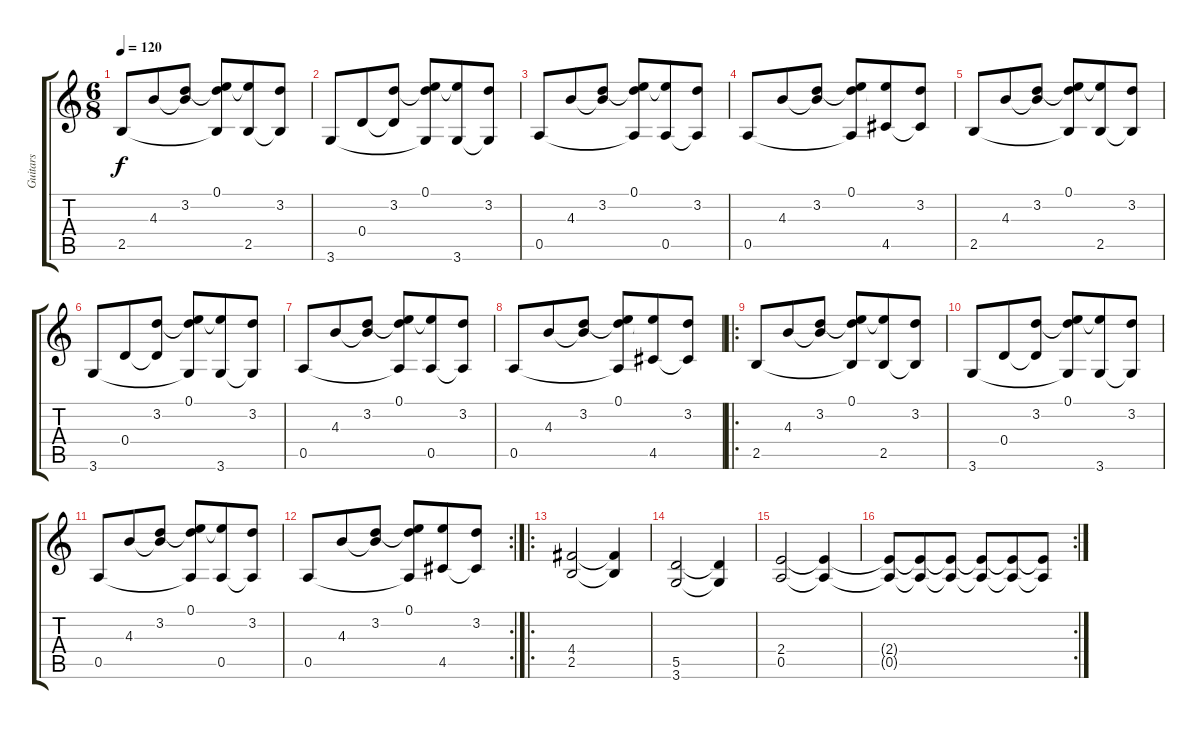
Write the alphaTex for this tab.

\track ("Guitars" "Guitars") {instrument acousticguitarsteel}
\staff {score tabs}
\tuning (E4 B3 G3 D3 A2 E2) {hide}
\ts (6 8)
\tempo 120
\clef g2
\ks c
2.5.8{dy f instrument acousticguitarsteel} 4.3.8 (3.2 4.3{t}).8 (0.1 3.2{t} 2.5{t}).8 (0.1{t} 2.5).8 (3.2 2.5{t}).8 |
3.6.8 0.4.8 (3.2 0.4{t}).8 (0.1 3.2{t} 3.6{t}).8 (0.1{t} 3.6).8 (3.2 3.6{t}).8 |
0.5.8 4.3.8 (3.2 4.3{t}).8 (0.1 3.2{t} 0.5{t}).8 (0.1{t} 0.5).8 (3.2 0.5{t}).8 |
0.5.8 4.3.8 (3.2 4.3{t}).8 (0.1 3.2{t} 0.5{t}).8 (0.1{t} 4.5).8 (3.2 4.5{t}).8 |
2.5.8 4.3.8 (3.2 4.3{t}).8 (0.1 3.2{t} 2.5{t}).8 (0.1{t} 2.5).8 (3.2 2.5{t}).8 |
3.6.8 0.4.8 (3.2 0.4{t}).8 (0.1 3.2{t} 3.6{t}).8 (0.1{t} 3.6).8 (3.2 3.6{t}).8 |
0.5.8 4.3.8 (3.2 4.3{t}).8 (0.1 3.2{t} 0.5{t}).8 (0.1{t} 0.5).8 (3.2 0.5{t}).8 |
0.5.8 4.3.8 (3.2 4.3{t}).8 (0.1 3.2{t} 0.5{t}).8 (0.1{t} 4.5).8 (3.2 4.5{t}).8 |
\ro
2.5.8 4.3.8 (3.2 4.3{t}).8 (0.1 3.2{t} 2.5{t}).8 (0.1{t} 2.5).8 (3.2 2.5{t}).8 |
3.6.8 0.4.8 (3.2 0.4{t}).8 (0.1 3.2{t} 3.6{t}).8 (0.1{t} 3.6).8 (3.2 3.6{t}).8 |
0.5.8 4.3.8 (3.2 4.3{t}).8 (0.1 3.2{t} 0.5{t}).8 (0.1{t} 0.5).8 (3.2 0.5{t}).8 |
\rc 2
0.5.8 4.3.8 (3.2 4.3{t}).8 (0.1 3.2{t} 0.5{t}).8 (0.1{t} 4.5).8 (3.2 4.5{t}).8 |
\ro
(4.4 2.5).2{instrument distortionguitar} (4.4{t} 2.5{t}).4 |
(5.5 3.6).2 (5.5{t} 3.6{t}).4 |
(2.4 0.5).2 (2.4{t} 0.5{t}).4 |
\rc 2
(2.4{t} 0.5{t}).8 (2.4{t} 0.5{t}).8 (2.4{t} 0.5{t}).8 (2.4{t} 0.5{t}).8 (2.4{t} 0.5{t}).8 (2.4{t} 0.5{t}).8
